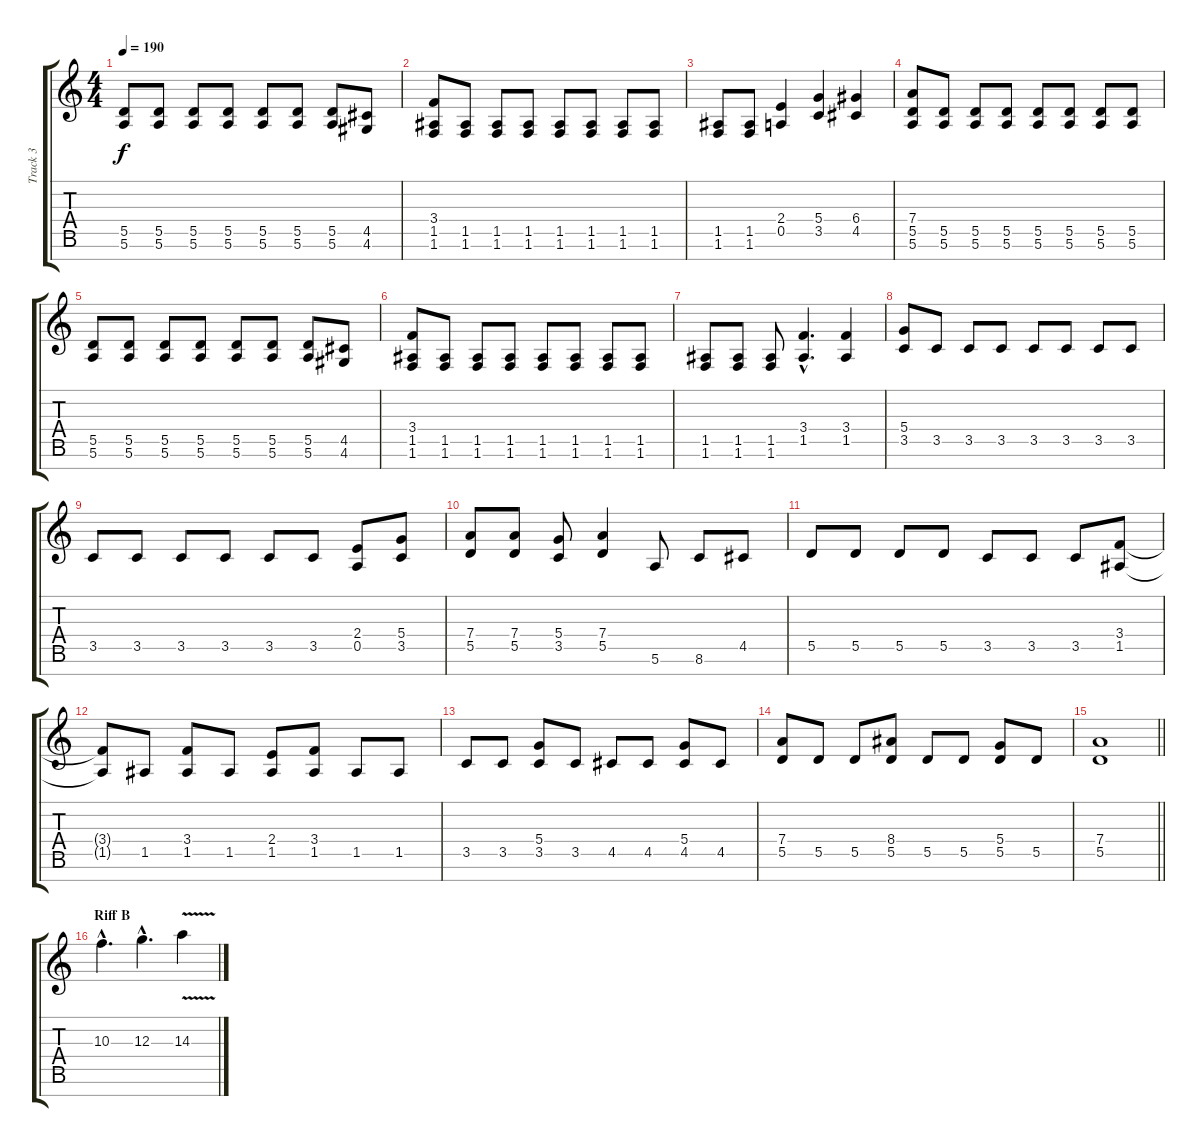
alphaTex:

\track ("Track 3" "Track 3") {instrument distortionguitar}
\staff {score tabs}
\tuning (E4 B3 G3 D3 A2 E2 B1) {hide}
\ts (4 4)
\tempo 190
\clef g2
\ks c
(5.5 5.6).8{dy f} (5.5 5.6).8 (5.5 5.6).8 (5.5 5.6).8 (5.5 5.6).8 (5.5 5.6).8 (5.5 5.6).8 (4.5 4.6).8 |
(3.4 1.5 1.6).8 (1.5 1.6).8 (1.5 1.6).8 (1.5 1.6).8 (1.5 1.6).8 (1.5 1.6).8 (1.5 1.6).8 (1.5 1.6).8 |
(1.5 1.6).8 (1.5 1.6).8 (2.4 0.5).4 (5.4 3.5).4 (6.4 4.5).4 |
(7.4 5.5 5.6).8 (5.5 5.6).8 (5.5 5.6).8 (5.5 5.6).8 (5.5 5.6).8 (5.5 5.6).8 (5.5 5.6).8 (5.5 5.6).8 |
(5.5 5.6).8 (5.5 5.6).8 (5.5 5.6).8 (5.5 5.6).8 (5.5 5.6).8 (5.5 5.6).8 (5.5 5.6).8 (4.5 4.6).8 |
(3.4 1.5 1.6).8 (1.5 1.6).8 (1.5 1.6).8 (1.5 1.6).8 (1.5 1.6).8 (1.5 1.6).8 (1.5 1.6).8 (1.5 1.6).8 |
(1.5 1.6).8 (1.5 1.6).8 (1.5 1.6).8 (3.4{hac} 1.5{hac}).4{d} (3.4 1.5).4 |
(5.4 3.5).8 3.5.8 3.5.8 3.5.8 3.5.8 3.5.8 3.5.8 3.5.8 |
3.5.8 3.5.8 3.5.8 3.5.8 3.5.8 3.5.8 (2.4 0.5).8 (5.4 3.5).8 |
(7.4 5.5).8 (7.4 5.5).8 (5.4 3.5).8 (7.4 5.5).4 5.6.8 8.6.8 4.5.8 |
5.5.8 5.5.8 5.5.8 5.5.8 3.5.8 3.5.8 3.5.8 (3.4 1.5).8 |
(3.4{t} 1.5{t}).8 1.5.8 (3.4 1.5).8 1.5.8 (2.4 1.5).8 (3.4 1.5).8 1.5.8 1.5.8 |
3.5.8 3.5.8 (5.4 3.5).8 3.5.8 4.5.8 4.5.8 (5.4 4.5).8 4.5.8 |
(7.4 5.5).8 5.5.8 5.5.8 (8.4 5.5).8 5.5.8 5.5.8 (5.4 5.5).8 5.5.8 |
\barLineRight lightlight
(7.4 5.5).1 |
\section ("" "Riff B")
10.3{hac}.4{d} 12.3{hac}.4{d} 14.3{v}.4
